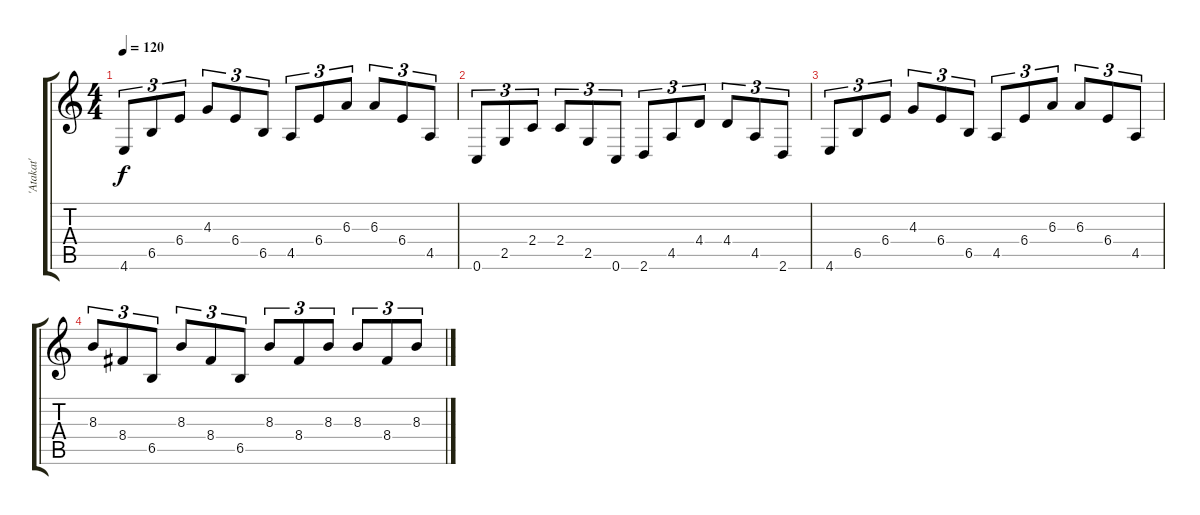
\track ("'Atakat'" "'Atakat'") {instrument acousticguitarnylon}
\staff {score tabs}
\tuning (C4 G3 Eb3 Bb2 F2 C2) {hide}
\ts (4 4)
\tempo 120
\clef g2
\ks c
4.6.8{tu (3 2) dy f} 6.5.8{tu (3 2)} 6.4.8{tu (3 2)} 4.3.8{tu (3 2)} 6.4.8{tu (3 2)} 6.5.8{tu (3 2)} 4.5.8{tu (3 2)} 6.4.8{tu (3 2)} 6.3.8{tu (3 2)} 6.3.8{tu (3 2)} 6.4.8{tu (3 2)} 4.5.8{tu (3 2)} |
0.6.8{tu (3 2)} 2.5.8{tu (3 2)} 2.4.8{tu (3 2)} 2.4.8{tu (3 2)} 2.5.8{tu (3 2)} 0.6.8{tu (3 2)} 2.6.8{tu (3 2)} 4.5.8{tu (3 2)} 4.4.8{tu (3 2)} 4.4.8{tu (3 2)} 4.5.8{tu (3 2)} 2.6.8{tu (3 2)} |
4.6.8{tu (3 2)} 6.5.8{tu (3 2)} 6.4.8{tu (3 2)} 4.3.8{tu (3 2)} 6.4.8{tu (3 2)} 6.5.8{tu (3 2)} 4.5.8{tu (3 2)} 6.4.8{tu (3 2)} 6.3.8{tu (3 2)} 6.3.8{tu (3 2)} 6.4.8{tu (3 2)} 4.5.8{tu (3 2)} |
8.3.8{tu (3 2)} 8.4.8{tu (3 2)} 6.5.8{tu (3 2)} 8.3.8{tu (3 2)} 8.4.8{tu (3 2)} 6.5.8{tu (3 2)} 8.3.8{tu (3 2)} 8.4.8{tu (3 2)} 8.3.8{tu (3 2)} 8.3.8{tu (3 2)} 8.4.8{tu (3 2)} 8.3.8{tu (3 2)}
